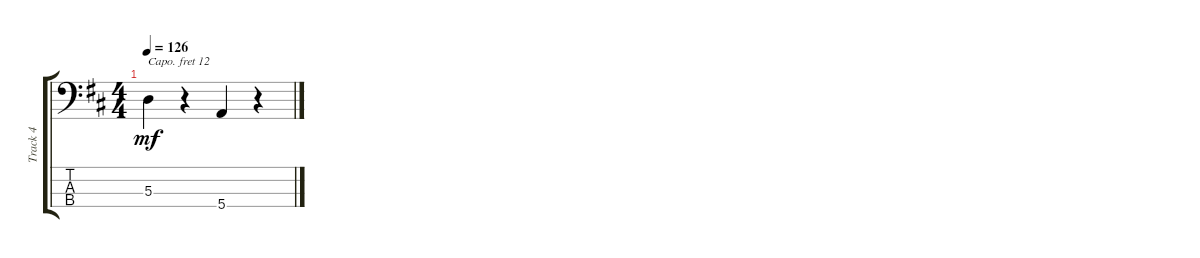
\track ("Track 4" "Track 4") {instrument acousticgrandpiano}
\staff {score tabs}
\capo 12
\tuning (G2 D2 A1 E1) {hide}
\ts (4 4)
\tempo 126
\clef f4
\ks d
5.3.4{dy mf} r.4 5.4.4 r.4
